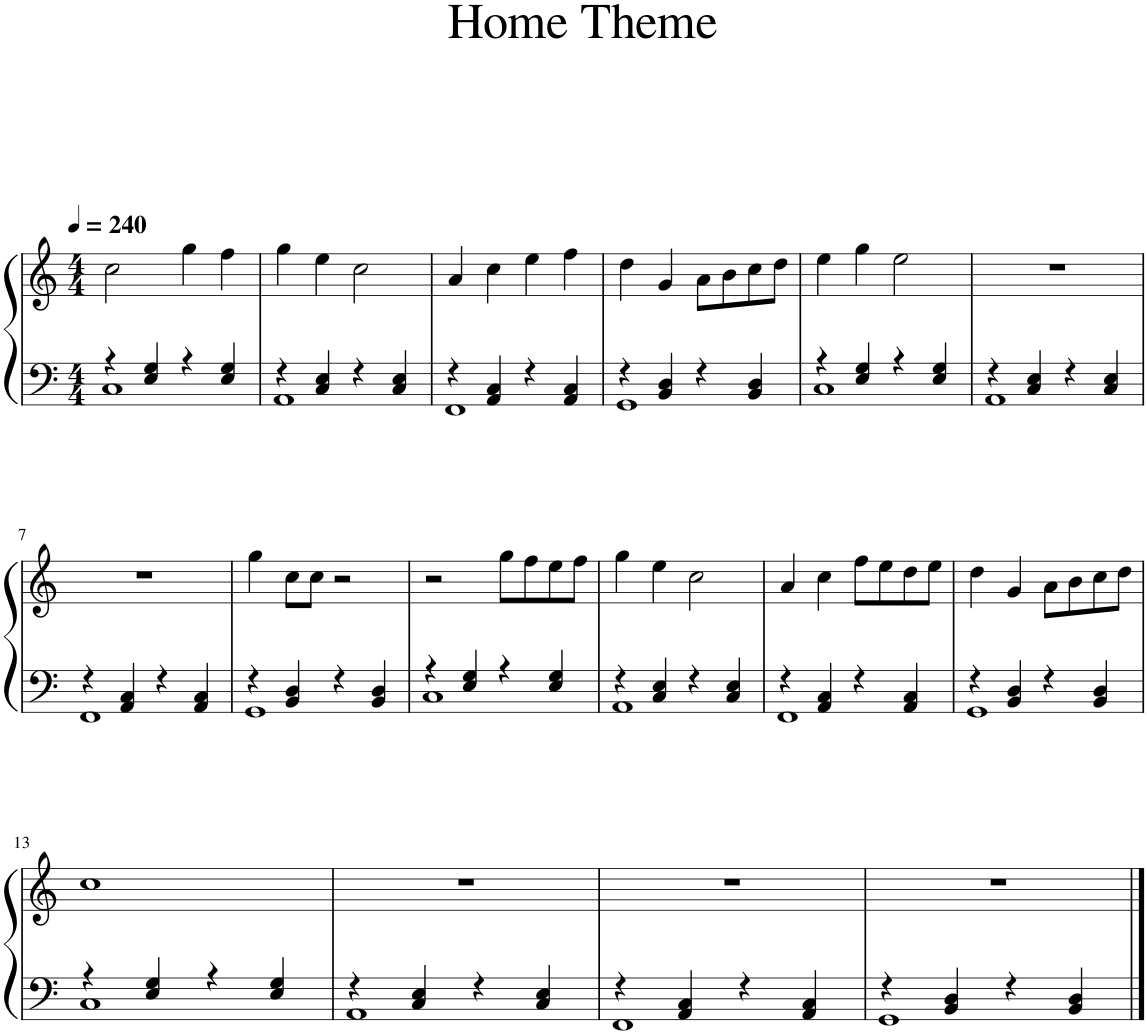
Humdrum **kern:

**kern	**kern
*part1	*part1
*staff2	*staff1
*I"Piano	*
*I'Pno.	*
*clefF4	*clefG2
*k[]	*k[]
*M4/4	*M4/4
*MM240	*MM240
=1	=1
*^	*
4r	1C	2cc\
4E/ 4G/	.	.
4r	.	4gg\
4E/ 4G/	.	4ff\
=2	=2	=2
4r	1AA	4gg\
4C/ 4E/	.	4ee\
4r	.	2cc\
4C/ 4E/	.	.
=3	=3	=3
4r	1FF	4a/
4AA/ 4C/	.	4cc\
4r	.	4ee\
4AA/ 4C/	.	4ff\
=4	=4	=4
4r	1GG	4dd\
4BB/ 4D/	.	4g/
4r	.	8a\L
.	.	8b\
4BB/ 4D/	.	8cc\
.	.	8dd\J
=5	=5	=5
4r	1C	4ee\
4E/ 4G/	.	4gg\
4r	.	2ee\
4E/ 4G/	.	.
=6	=6	=6
4r	1AA	1r
4C/ 4E/	.	.
4r	.	.
4C/ 4E/	.	.
!!LO:LB:g=z
=7	=7	=7
4r	1FF	1r
4AA/ 4C/	.	.
4r	.	.
4AA/ 4C/	.	.
=8	=8	=8
4r	1GG	4gg\
4BB/ 4D/	.	8cc\L
.	.	8cc\J
4r	.	2r
4BB/ 4D/	.	.
=9	=9	=9
4r	1C	2r
4E/ 4G/	.	.
4r	.	8gg\L
.	.	8ff\
4E/ 4G/	.	8ee\
.	.	8ff\J
=10	=10	=10
4r	1AA	4gg\
4C/ 4E/	.	4ee\
4r	.	2cc\
4C/ 4E/	.	.
=11	=11	=11
4r	1FF	4a/
4AA/ 4C/	.	4cc\
4r	.	8ff\L
.	.	8ee\
4AA/ 4C/	.	8dd\
.	.	8ee\J
=12	=12	=12
4r	1GG	4dd\
4BB/ 4D/	.	4g/
4r	.	8a\L
.	.	8b\
4BB/ 4D/	.	8cc\
.	.	8dd\J
!!LO:LB:g=z
=13	=13	=13
4r	1C	1cc
4E/ 4G/	.	.
4r	.	.
4E/ 4G/	.	.
=14	=14	=14
4r	1AA	1r
4C/ 4E/	.	.
4r	.	.
4C/ 4E/	.	.
=15	=15	=15
4r	1FF	1r
4AA/ 4C/	.	.
4r	.	.
4AA/ 4C/	.	.
=16	=16	=16
4r	1GG	1r
4BB/ 4D/	.	.
4r	.	.
4BB/ 4D/	.	.
*v	*v	*
==	==
*-	*-
